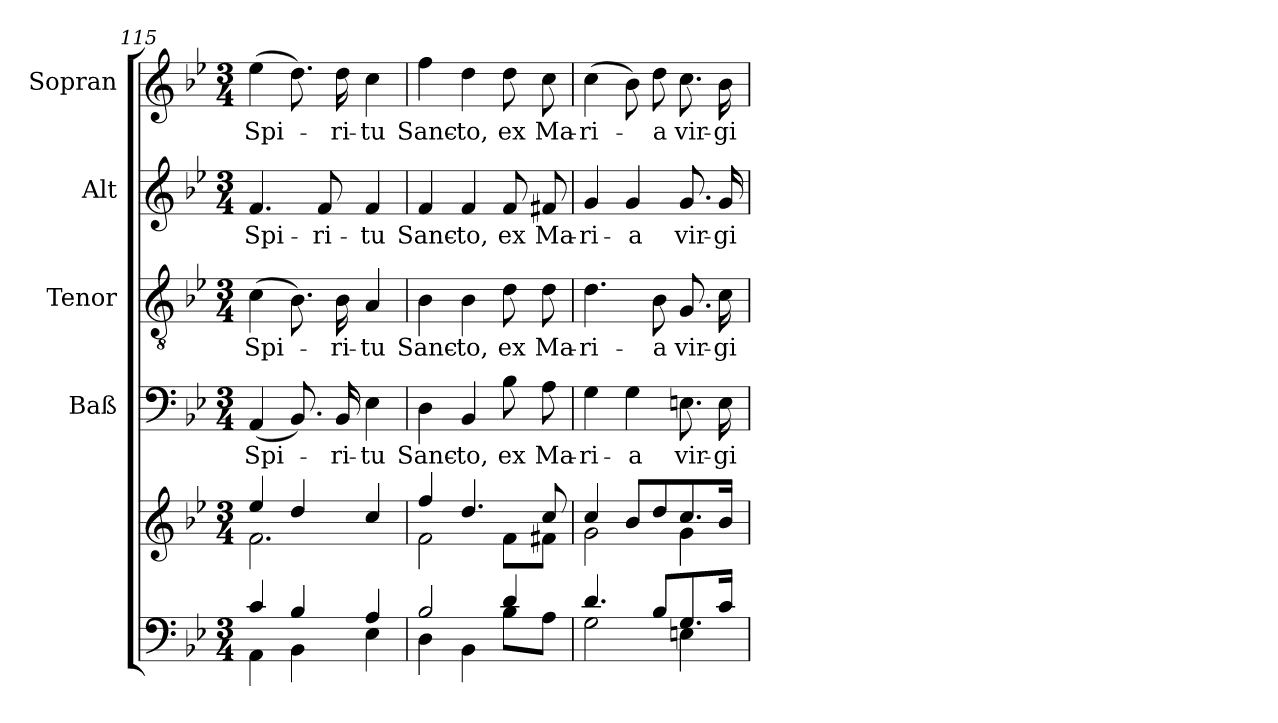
**kern	**kern	**kern	**text	**kern	**text	**kern	**text	**kern	**text
*part5	*part5	*part4	*part4	*part3	*part3	*part2	*part2	*part1	*part1
*staff6	*staff5	*staff4	*staff4	*staff3	*staff3	*staff2	*staff2	*staff1	*staff1
*	*	*I"Baß	*	*I"Tenor	*	*I"Alt	*	*I"Sopran	*
*	*	*I'Baß	*	*I'Ten	*	*I'Alt	*	*I'Sop	*
*clefF4	*clefG2	*clefF4	*	*clefGv2	*	*clefG2	*	*clefG2	*
*k[b-e-]	*k[b-e-]	*k[b-e-]	*	*k[b-e-]	*	*k[b-e-]	*	*k[b-e-]	*
*B-:	*B-:	*B-:	*	*B-:	*	*B-:	*	*B-:	*
*M3/4	*M3/4	*M3/4	*	*M3/4	*	*M3/4	*	*M3/4	*
=115	=115	=115	=115	=115	=115	=115	=115	=115	=115
*^	*^	*	*	*	*	*	*	*	*
!	!	!	!	!	!LO:LY:b	!	!LO:LY:b	!	!LO:LY:b	!	!LO:LY:b
4c/	4AA\	4ee-/	2.f\	(<4AA/	Spi-	(>4c\	Spi-	4.f/	Spi-	(>4ee-\	Spi-
4B-/	4BB-\	4dd/	.	8.BB-/)	.	8.B-\)	.	.	.	8.dd\)	.
!	!	!	!	!	!	!	!	!	!LO:LY:b	!	!
.	.	.	.	.	.	.	.	8f/	-ri-	.	.
!	!	!	!	!	!LO:LY:b	!	!LO:LY:b	!	!	!	!LO:LY:b
.	.	.	.	16BB-/	-ri-	16B-\	-ri-	.	.	16dd\	-ri-
!	!	!	!	!	!LO:LY:b	!	!LO:LY:b	!	!LO:LY:b	!	!LO:LY:b
4A/	4E-\	4cc/	.	4E-\	-tu	4A/	-tu	4f/	-tu	4cc\	-tu
!!LO:PB:g=z
=116	=116	=116	=116	=116	=116	=116	=116	=116	=116	=116	=116
!	!	!	!	!	!LO:LY:b	!	!LO:LY:b	!	!LO:LY:b	!	!LO:LY:b
2B-/	4D\	4ff/	2f\	4D\	Sanc-	4B-\	Sanc-	4f/	Sanc-	4ff\	Sanc-
!	!	!	!	!	!LO:LY:b	!	!LO:LY:b	!	!LO:LY:b	!	!LO:LY:b
.	4BB-\	4.dd/	.	4BB-/	-to,	4B-\	-to,	4f/	-to,	4dd\	-to,
!	!	!	!	!	!LO:LY:b	!	!LO:LY:b	!	!LO:LY:b	!	!LO:LY:b
4d/	8B-\L	.	8f\L	8B-\	ex	8d\	ex	8f/	ex	8dd\	ex
!	!	!	!	!	!LO:LY:b	!	!LO:LY:b	!	!LO:LY:b	!	!LO:LY:b
.	8A\J	8cc/	8f#X\J	8A\	Ma-	8d\	Ma-	8f#X/	Ma-	8cc\	Ma-
=117	=117	=117	=117	=117	=117	=117	=117	=117	=117	=117	=117
!	!	!	!	!	!LO:LY:b	!	!LO:LY:b	!	!LO:LY:b	!	!LO:LY:b
4.d/	2G\	4cc/	2g\	4G\	-ri-	4.d\	-ri-	4g/	-ri-	(>4cc\	-ri-
!	!	!	!	!	!LO:LY:b	!	!	!	!LO:LY:b	!	!
.	.	8b-/L	.	4G\	-a	.	.	4g/	-a	8b-\)	.
!	!	!	!	!	!	!	!LO:LY:b	!	!	!	!LO:LY:b
8B-/L	.	8dd/	.	.	.	8B-\	-a	.	.	8dd\	-a
!	!	!	!	!	!LO:LY:b	!	!LO:LY:b	!	!LO:LY:b	!	!LO:LY:b
8.G/	4En\	8.cc/	4g\	8.En\	vir-	8.G/	vir-	8.g/	vir-	8.cc\	vir-
!	!	!	!	!	!LO:LY:b	!	!LO:LY:b	!	!LO:LY:b	!	!LO:LY:b
16c/Jk	.	16b-/Jk	.	16E\	-gi-	16c\	-gi-	16g/	-gi-	16b-\	-gi-
*v	*v	*	*	*	*	*	*	*	*	*	*
*	*v	*v	*	*	*	*	*	*	*	*
=	=	=	=	=	=	=	=	=	=
*-	*-	*-	*-	*-	*-	*-	*-	*-	*-
